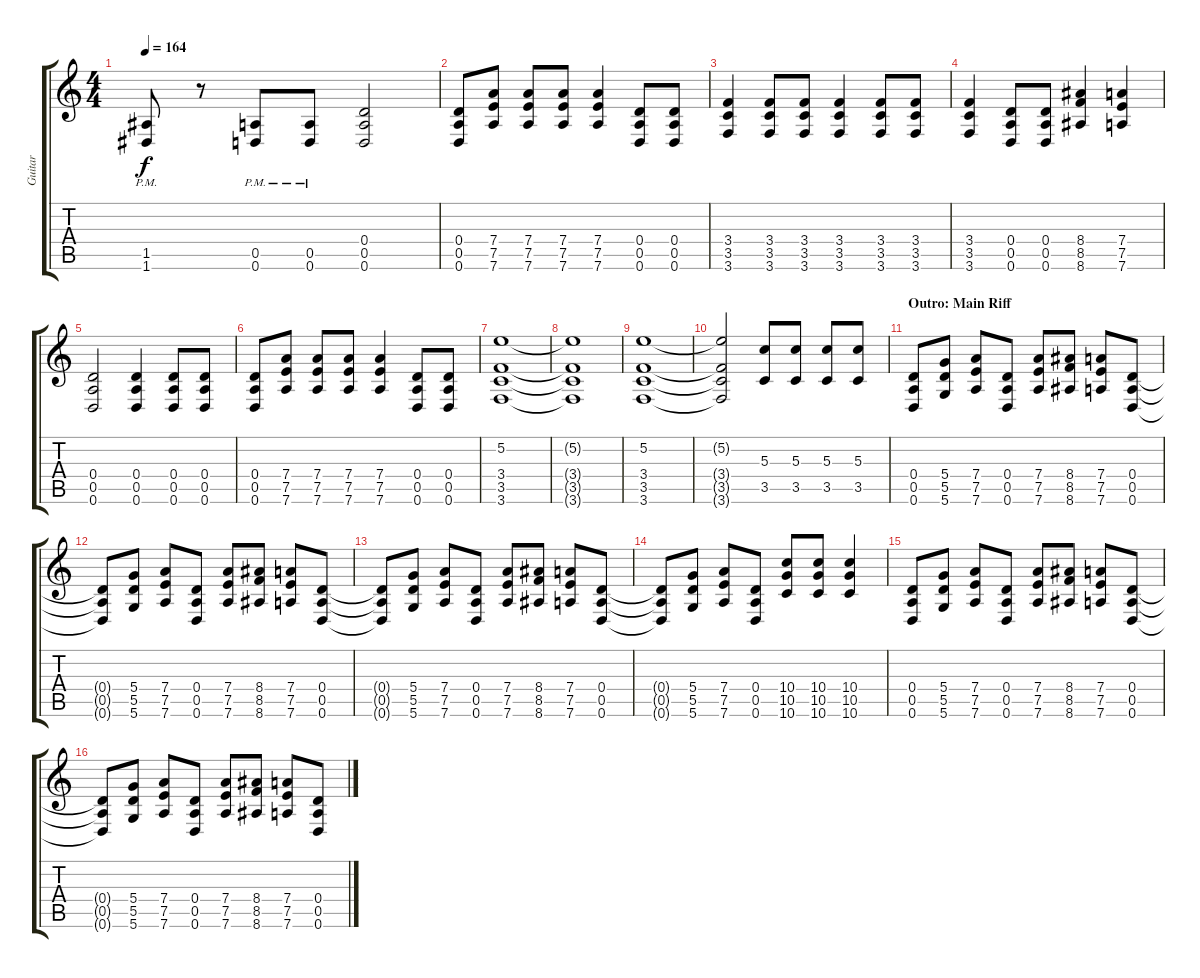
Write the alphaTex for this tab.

\track ("Guitar" "Guitar") {instrument overdrivenguitar}
\staff {score tabs}
\tuning (E4 B3 G3 D3 A2 D2) {hide}
\ts (4 4)
\tempo 164
\clef g2
\ks c
(1.5{pm} 1.6{pm}).8{dy f} r.8 (0.5{pm} 0.6{pm}).8 (0.5{pm} 0.6{pm}).8 (0.4 0.5 0.6).2 |
(0.4 0.5 0.6).8 (7.4 7.5 7.6).8 (7.4 7.5 7.6).8 (7.4 7.5 7.6).8 (7.4 7.5 7.6).4 (0.4 0.5 0.6).8 (0.4 0.5 0.6).8 |
(3.4 3.5 3.6).4 (3.4 3.5 3.6).8 (3.4 3.5 3.6).8 (3.4 3.5 3.6).4 (3.4 3.5 3.6).8 (3.4 3.5 3.6).8 |
(3.4 3.5 3.6).4 (0.4 0.5 0.6).8 (0.4 0.5 0.6).8 (8.4 8.5 8.6).4 (7.4 7.5 7.6).4 |
(0.4 0.5 0.6).2 (0.4 0.5 0.6).4 (0.4 0.5 0.6).8 (0.4 0.5 0.6).8 |
(0.4 0.5 0.6).8 (7.4 7.5 7.6).8 (7.4 7.5 7.6).8 (7.4 7.5 7.6).8 (7.4 7.5 7.6).4 (0.4 0.5 0.6).8 (0.4 0.5 0.6).8 |
(5.2 3.4 3.5 3.6).1 |
(5.2{t} 3.4{t} 3.5{t} 3.6{t}).1 |
(5.2 3.4 3.5 3.6).1 |
(5.2{t} 3.4{t} 3.5{t} 3.6{t}).2 (5.3 3.5).8 (5.3 3.5).8 (5.3 3.5).8 (5.3 3.5).8 |
\section ("" "Outro: Main Riff")
(0.4 0.5 0.6).8 (5.4 5.5 5.6).8 (7.4 7.5 7.6).8 (0.4 0.5 0.6).8 (7.4 7.5 7.6).8 (8.4 8.5 8.6).8 (7.4 7.5 7.6).8 (0.4 0.5 0.6).8 |
(0.4{t} 0.5{t} 0.6{t}).8 (5.4 5.5 5.6).8 (7.4 7.5 7.6).8 (0.4 0.5 0.6).8 (7.4 7.5 7.6).8 (8.4 8.5 8.6).8 (7.4 7.5 7.6).8 (0.4 0.5 0.6).8 |
(0.4{t} 0.5{t} 0.6{t}).8 (5.4 5.5 5.6).8 (7.4 7.5 7.6).8 (0.4 0.5 0.6).8 (7.4 7.5 7.6).8 (8.4 8.5 8.6).8 (7.4 7.5 7.6).8 (0.4 0.5 0.6).8 |
(0.4{t} 0.5{t} 0.6{t}).8 (5.4 5.5 5.6).8 (7.4 7.5 7.6).8 (0.4 0.5 0.6).8 (10.4 10.5 10.6).8 (10.4 10.5 10.6).8 (10.4 10.5 10.6).4 |
(0.4 0.5 0.6).8 (5.4 5.5 5.6).8 (7.4 7.5 7.6).8 (0.4 0.5 0.6).8 (7.4 7.5 7.6).8 (8.4 8.5 8.6).8 (7.4 7.5 7.6).8 (0.4 0.5 0.6).8 |
(0.4{t} 0.5{t} 0.6{t}).8 (5.4 5.5 5.6).8 (7.4 7.5 7.6).8 (0.4 0.5 0.6).8 (7.4 7.5 7.6).8 (8.4 8.5 8.6).8 (7.4 7.5 7.6).8 (0.4 0.5 0.6).8
